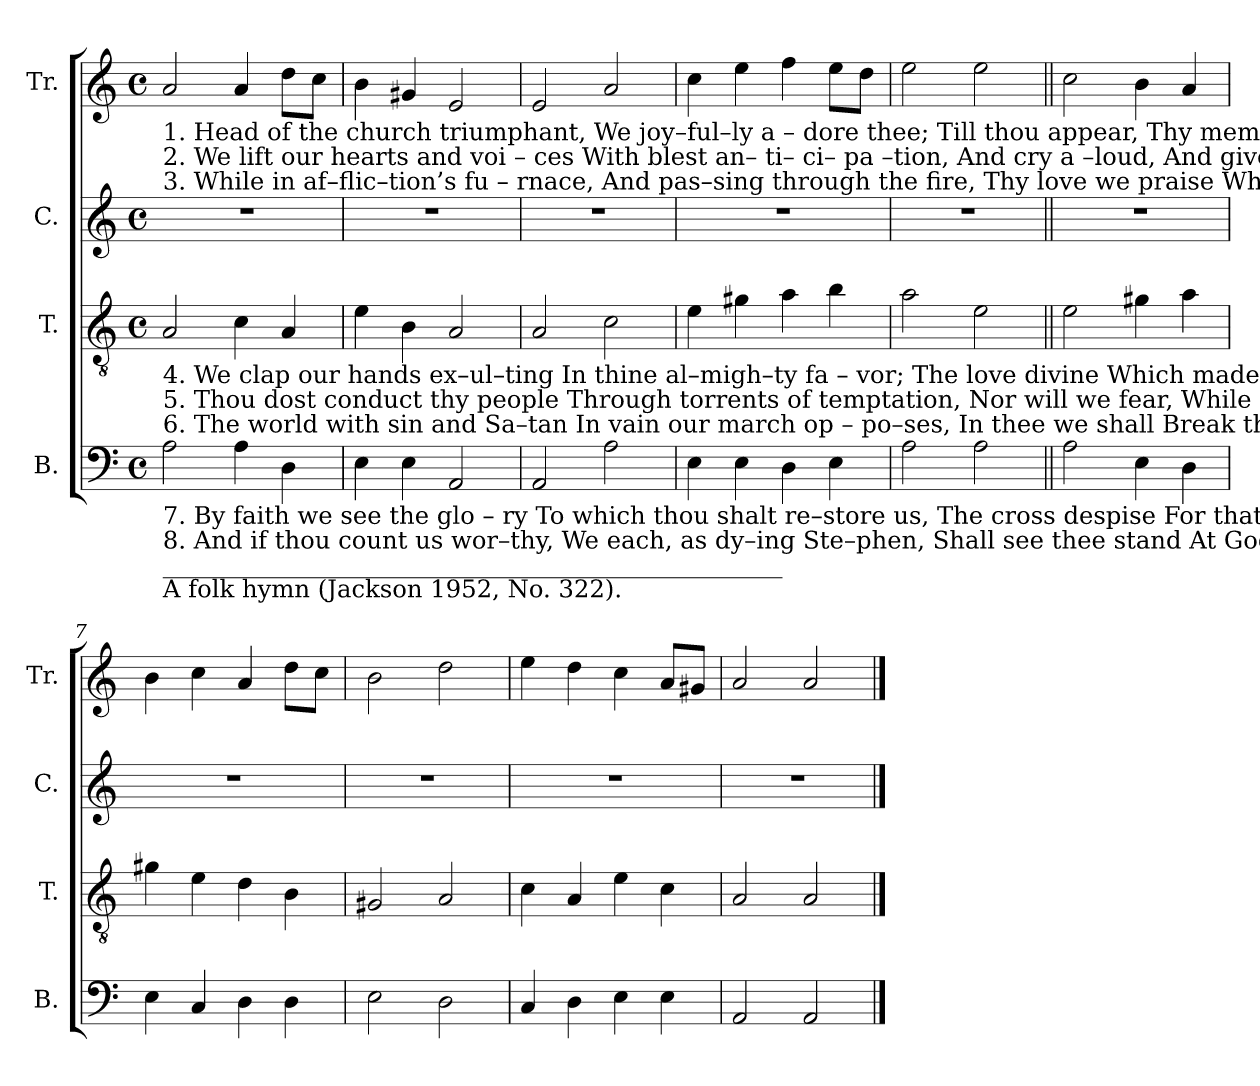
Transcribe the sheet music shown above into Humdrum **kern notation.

**kern	**kern	**kern	**kern
*part4	*part3	*part2	*part1
*staff4	*staff3	*staff2	*staff1
*I"B.	*I"T.	*I"C.	*I"Tr.
*I'B.	*I'T.	*I'C.	*I'Tr.
*clefF4	*clefGv2	*clefG2	*clefG2
*k[]	*k[]	*k[]	*k[]
*M4/4	*M4/4	*M4/4	*M4/4
*met(c)	*met(c)	*met(c)	*met(c)
*MM150	*MM150	*MM150	*MM150
=1	=1	=1	=1
!	!	!	!LO:TX:b:t=1. Head  of the church triumphant,  We  joy–ful–ly  a  –  dore   thee;    Till  thou appear,  Thy members here  Shall  sing  like those in  glory.
!	!	!	!LO:TX:b:t=2. We  lift our  hearts  and  voi – ces   With blest an– ti– ci– pa –tion,   And cry a –loud,  And give to  God   The praise of our  sal–va–tion.
!	!	!	!LO:TX:b:t=3. While in af–flic–tion’s  fu – rnace, And pas–sing  through the fire, Thy love we praise Which knows our days, And ever brings us nigher.
!	!LO:TX:b:t=4. We clap our hands ex–ul–ting   In thine  al–migh–ty   fa – vor;     The love divine  Which made us thine  Shall  keep us thine for  ever.	!	!
!	!LO:TX:b:t=5. Thou dost conduct thy people  Through torrents of temptation,  Nor will we fear, While  thou   art near,  The fire of  tri–bu–la – tion.	!	!
!	!LO:TX:b:t=6. The world with sin and Sa–tan  In vain our march op – po–ses,   In  thee we shall   Break through them all  And sing  the song of Moses.	!	!
!LO:TX:b:t=7. By faith we  see  the  glo  –  ry   To which thou shalt re–store us,   The cross despise  For that high prize  Which thou hast set before us.	!	!	!
!LO:TX:b:t=8. And if thou count us wor–thy,  We each, as  dy–ing  Ste–phen, Shall see thee stand  At God’s right-hand To take us  up to   hea – ven.	!	!	!
!LO:TX:b:t=___________________________________________________	!	!	!
!LO:TX:b:t=A folk hymn (Jackson 1952, No. 322).	!	!	!
2A\	2A/	1r	2a/
4A\	4c\	.	4a/
4D\	4A/	.	8dd\L
.	.	.	8cc\J
=2	=2	=2	=2
4E\	4e\	1r	4b\
4E\	4B\	.	4g#X/
2AA/	2A/	.	2e/
=3	=3	=3	=3
2AA/	2A/	1r	2e/
2A\	2c\	.	2a/
=4	=4	=4	=4
4E\	4e\	1r	4cc\
4E\	4g#X\	.	4ee\
4D\	4a\	.	4ff\
4E\	4b\	.	8ee\L
.	.	.	8dd\J
=5	=5	=5	=5
2A\	2a\	1r	2ee\
2A\	2e\	.	2ee\
=6||	=6||	=6||	=6||
2A\	2e\	1r	2cc\
4E\	4g#X\	.	4b\
4D\	4a\	.	4a/
=7	=7	=7	=7
4E\	4g#X\	1r	4b\
4C/	4e\	.	4cc\
4D\	4d\	.	4a/
4D\	4B\	.	8dd\L
.	.	.	8cc\J
=8	=8	=8	=8
2E\	2G#X/	1r	2b\
2D\	2A/	.	2dd\
=9	=9	=9	=9
4C/	4c\	1r	4ee\
4D\	4A/	.	4dd\
4E\	4e\	.	4cc\
4E\	4c\	.	8a/L
.	.	.	8g#X/J
=10	=10	=10	=10
2AA/	2A/	1r	2a/
2AA/	2A/	.	2a/
==	==	==	==
*-	*-	*-	*-
